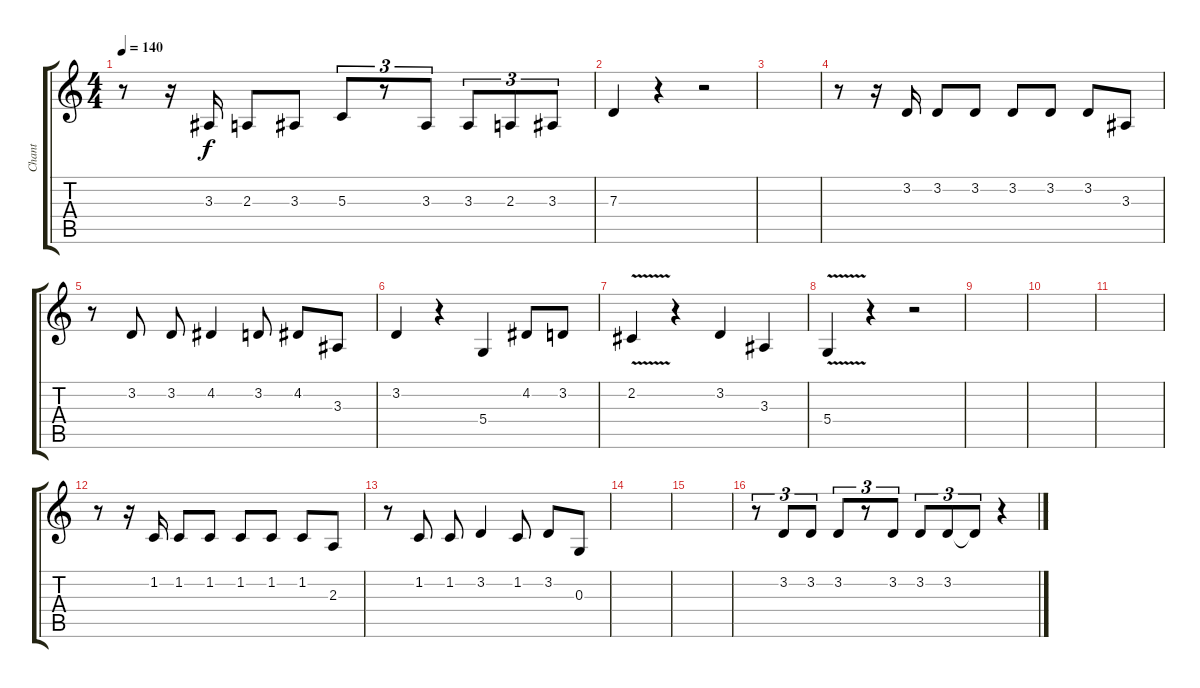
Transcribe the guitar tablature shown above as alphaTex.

\track ("Chant" "Chant") {instrument brightacousticpiano}
\staff {score tabs}
\tuning (E4 B3 G3 D3 A2 E2) {hide}
\ts (4 4)
\tempo 140
\clef g2
\ks c
r.8{dy f} r.16 3.3.16 2.3.8 3.3.8 5.3.8{tu (3 2)} r.8{tu (3 2)} 3.3.8{tu (3 2)} 3.3.8{tu (3 2)} 2.3.8{tu (3 2)} 3.3.8{tu (3 2)} |
7.3.4 r.4 r.2 |
|
r.8 r.16 3.2.16 3.2.8 3.2.8 3.2.8 3.2.8 3.2.8 3.3.8 |
r.8 3.2.8 3.2.8 4.2.4 3.2.8 4.2.8 3.3.8 |
3.2.4 r.4 5.4.4 4.2.8 3.2.8 |
2.2{v}.4 r.4 3.2.4 3.3.4 |
5.4{v}.4 r.4 r.2 |
|
|
|
r.8 r.16 1.2.16 1.2.8 1.2.8 1.2.8 1.2.8 1.2.8 2.3.8 |
r.8 1.2.8 1.2.8 3.2.4 1.2.8 3.2.8 0.3.8 |
|
|
r.8{tu (3 2)} 3.2.8{tu (3 2)} 3.2.8{tu (3 2)} 3.2.8{tu (3 2)} r.8{tu (3 2)} 3.2.8{tu (3 2)} 3.2.8{tu (3 2)} 3.2.8{tu (3 2)} 3.2{t}.8{tu (3 2)} r.4
